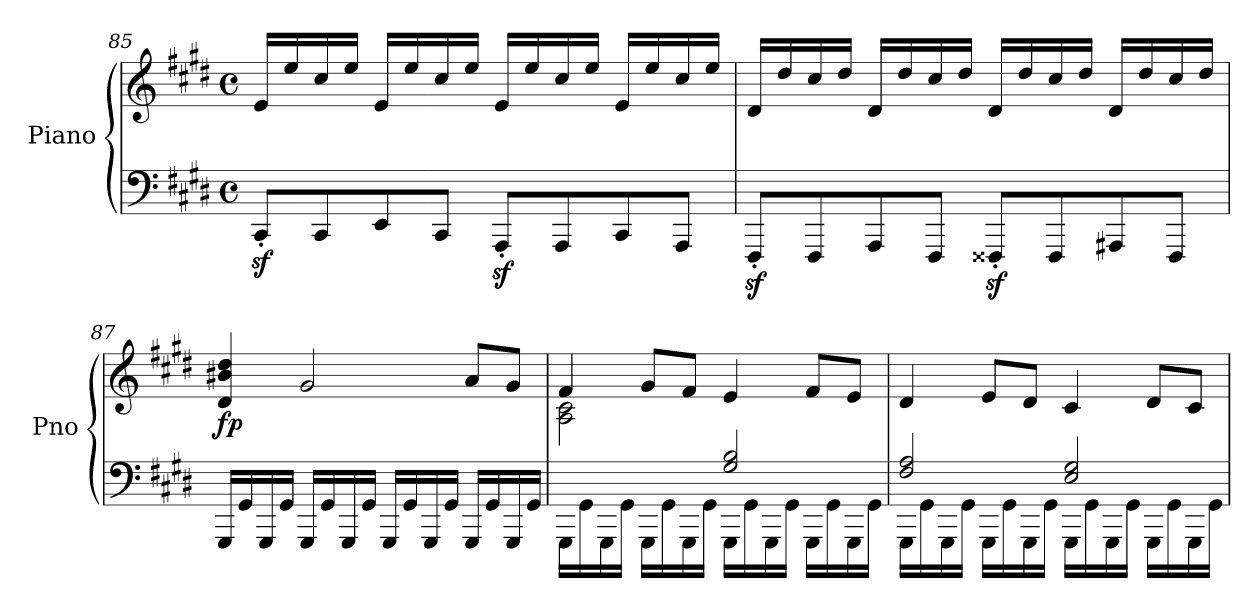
**kern	**kern	**dynam
*part1	*part1	*part1
*staff2	*staff1	*staff1/2
*I"Piano	*	*
*I'Pno	*	*
!!LO:LB:g=z
*clefF4	*clefG2	*
*k[f#c#g#d#]	*k[f#c#g#d#]	*
*M4/4	*M4/4	*
*met(c)	*met(c)	*
=85	=85	=85
8CC#z<'/L	16e/LL	.
.	16ee/	.
8CC#/	16cc#/	.
.	16ee/JJ	.
8EE/	16e/LL	.
.	16ee/	.
8CC#/J	16cc#/	.
.	16ee/JJ	.
8AAAz<'/L	16e/LL	.
.	16ee/	.
8AAA/	16cc#/	.
.	16ee/JJ	.
8CC#/	16e/LL	.
.	16ee/	.
8AAA/J	16cc#/	.
.	16ee/JJ	.
=86	=86	=86
8FFF#z<'/L	16d#/LL	.
.	16dd#/	.
8FFF#/	16cc#/	.
.	16dd#/JJ	.
8AAA/	16d#/LL	.
.	16dd#/	.
8FFF#/J	16cc#/	.
.	16dd#/JJ	.
8FFF##Xz<'/L	16d#/LL	.
.	16dd#/	.
8FFF##/	16cc#/	.
.	16dd#/JJ	.
8AAA#X/	16d#/LL	.
.	16dd#/	.
8FFF##/J	16cc#/	.
.	16dd#/JJ	.
=87	=87	=87
!	!	!LO:DY:b
16GGG#/LL	4d#/ 4b#X/ 4dd#/	fp
16GG#/	.	.
16GGG#/	.	.
16GG#/JJ	.	.
16GGG#/LL	2g#/	.
16GG#/	.	.
16GGG#/	.	.
16GG#/JJ	.	.
16GGG#/LL	.	.
16GG#/	.	.
16GGG#/	.	.
16GG#/JJ	.	.
16GGG#/LL	8a/L	.
16GG#/	.	.
16GGG#/	8g#/J	.
16GG#/JJ	.	.
!!LO:LB:g=z
=88	=88	=88
*^	*^	*
2ryy	16GGG#\LL	4f#/	(2A\ 2c#\	.
.	16GG#\	.	.	.
.	16GGG#\	.	.	.
.	16GG#\JJ	.	.	.
.	16GGG#\LL	8g#/L	.	.
.	16GG#\	.	.	.
.	16GGG#\	8f#/J	.	.
.	16GG#\JJ	.	.	.
2G#/ 2B/	16GGG#\LL	4e/	2ryy	.
.	16GG#\	.	.	.
.	16GGG#\	.	.	.
.	16GG#\JJ	.	.	.
.	16GGG#\LL	8f#/L	.	.
.	16GG#\	.	.	.
.	16GGG#\	8e/J	.	.
.	16GG#\JJ	.	.	.
*	*	*v	*v	*
=89	=89	=89	=89
2F#/ 2A/	16GGG#\LL	4d#/	.
.	16GG#\	.	.
.	16GGG#\	.	.
.	16GG#\JJ	.	.
.	16GGG#\LL	8e/L	.
.	16GG#\	.	.
.	16GGG#\	8d#/J	.
.	16GG#\JJ	.	.
2E/ 2G#/)	16GGG#\LL	4c#/	.
.	16GG#\	.	.
.	16GGG#\	.	.
.	16GG#\JJ	.	.
.	16GGG#\LL	8d#/L	.
.	16GG#\	.	.
.	16GGG#\	8c#/J	.
.	16GG#\JJ	.	.
*v	*v	*	*
=	=	=
*-	*-	*-
